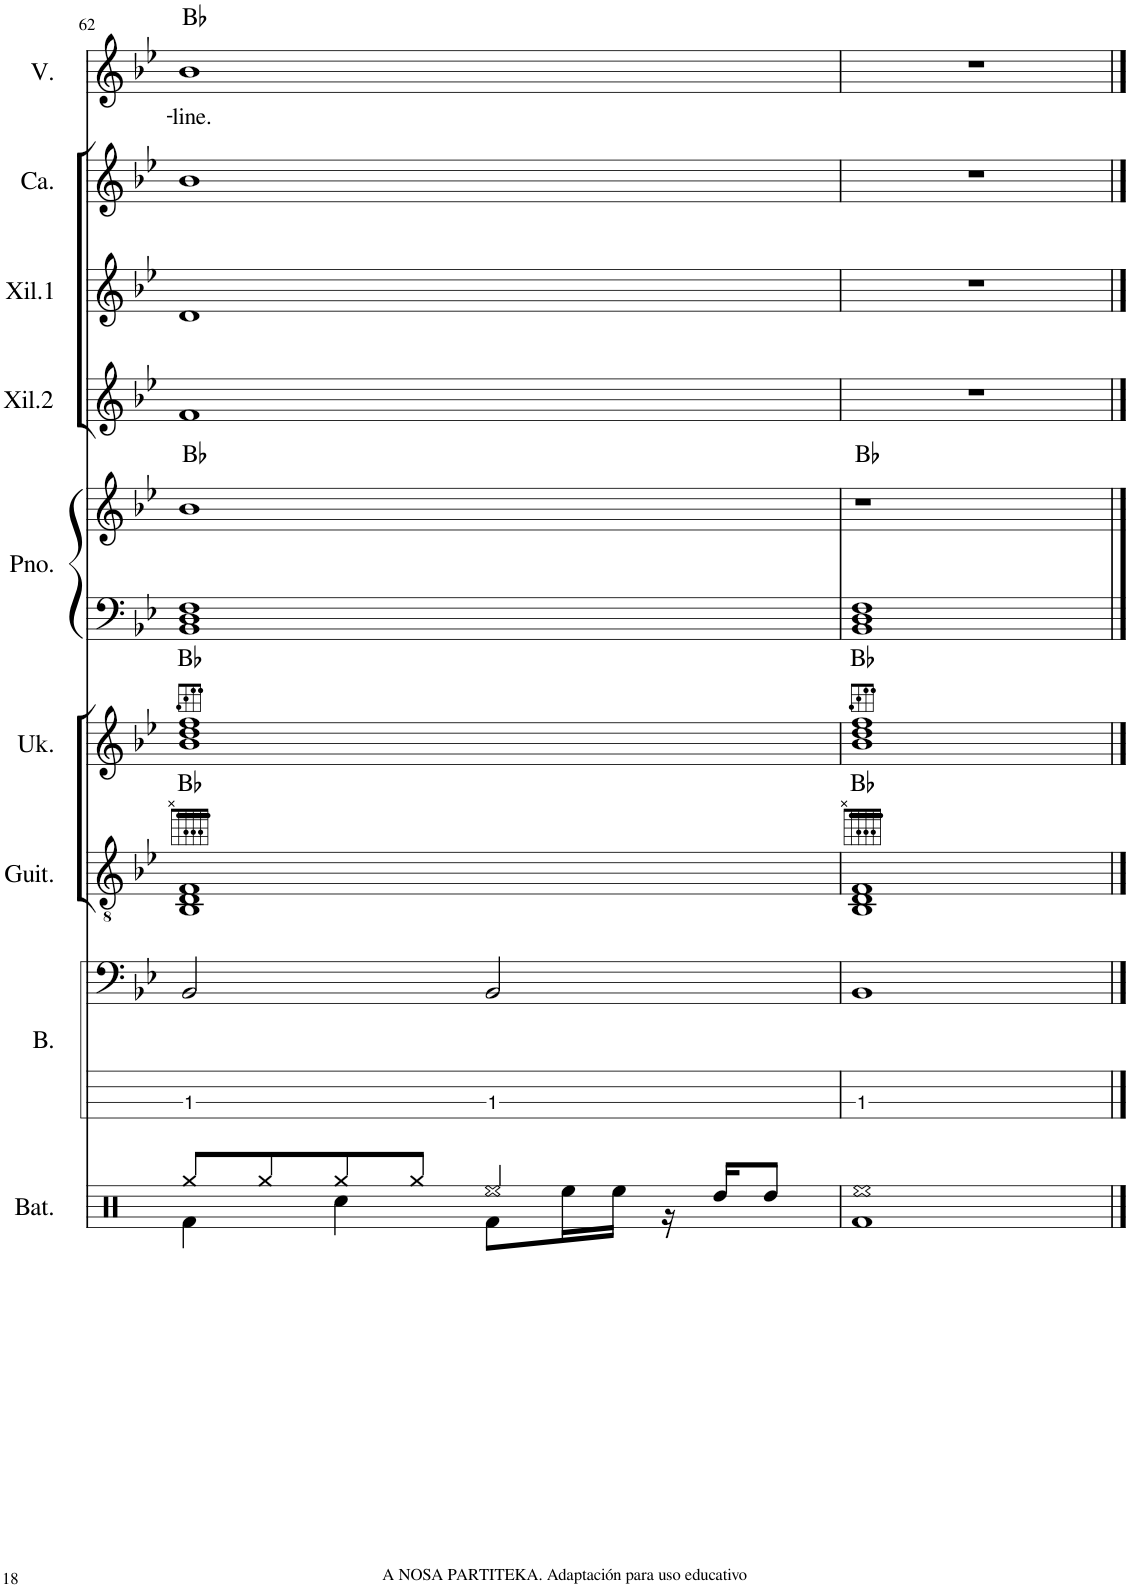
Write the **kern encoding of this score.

**kern	**kern	**kern	**kern	**harte	**kern	**harte	**kern	**kern	**harte	**kern	**kern	**kern	**kern	**text	**harte
*part9	*part8	*part8	*part7	*part7	*part6	*part6	*part5	*part5	*part5	*part4	*part3	*part2	*part1	*part1	*part1
*staff11	*staff10	*staff9	*staff8	*	*staff7	*	*staff6	*staff5	*	*staff4	*staff3	*staff2	*staff1	*staff1	*
*I"Batería	*I"Baixo	*	*I"Guitarra	*	*I"Ukelele	*	*I"Piano	*	*	*I"Xilófono 2	*I"Xilófono 1	*I"Carillón	*I"Voz	*	*
*I'Bat.	*I'B.	*	*I'Guit.	*	*I'Uk.	*	*I'Pno.	*	*	*I'Xil.2	*I'Xil.1	*I'Ca.	*I'V.	*	*
!!LO:PB:g=z
*clefX	*	*clefF4	*clefGv2	*	*clefG2	*	*clefF4	*clefG2	*	*clefG2	*clefG2	*clefG2	*clefG2	*	*
*	*Trd7c12	*Trd7c12	*	*	*	*	*	*	*	*Trd-7c-12	*Trd-7c-12	*Trd-14c-24	*	*	*
*k[b-e-]	*k[b-e-]	*k[b-e-]	*k[b-e-]	*	*k[b-e-]	*	*k[b-e-]	*k[b-e-]	*	*k[b-e-]	*k[b-e-]	*k[b-e-]	*k[b-e-]	*	*
*M4/4	*M4/4	*M4/4	*M4/4	*	*M4/4	*	*M4/4	*M4/4	*	*M4/4	*M4/4	*M4/4	*M4/4	*	*
=62	=62	=62	=62	=62	=62	=62	=62	=62	=62	=62	=62	=62	=62	=62	=62
*^	*	*	*	*	*	*	*	*	*	*	*	*	*	*	*
!	!	!	!	!	!	!	!	!	!	!	!	!	!	!	!LO:LY:b	!
8Rgg/L	4Rf\	2BB-	2BB-/	1BB- 1D 1F	Bb:maj	1b- 1dd 1ff	Bb:maj	1BB- 1D 1F	1b-	Bb:maj	1f	1d	1b-	1b-	-line.	Bb:maj
8Rgg/	.	.	.	.	.	.	.	.	.	.	.	.	.	.	.	.
8Rgg/	4Rcc\	.	.	.	.	.	.	.	.	.	.	.	.	.	.	.
8Rgg/J	.	.	.	.	.	.	.	.	.	.	.	.	.	.	.	.
2Ree/	8Rf\L	2BB-	2BB-/	.	.	.	.	.	.	.	.	.	.	.	.	.
.	16Ree\L	.	.	.	.	.	.	.	.	.	.	.	.	.	.	.
.	16Ree\JJ	.	.	.	.	.	.	.	.	.	.	.	.	.	.	.
.	16r	.	.	.	.	.	.	.	.	.	.	.	.	.	.	.
.	16Rdd/KL	.	.	.	.	.	.	.	.	.	.	.	.	.	.	.
.	8Rdd/J	.	.	.	.	.	.	.	.	.	.	.	.	.	.	.
=63	=63	=63	=63	=63	=63	=63	=63	=63	=63	=63	=63	=63	=63	=63	=63	=63
1Ree	1Rf	1BB-	1BB-	1BB- 1D 1F	Bb:maj	1b- 1dd 1ff	Bb:maj	1BB- 1D 1F	1r	Bb:maj	1r	1r	1r	1r	.	.
*v	*v	*	*	*	*	*	*	*	*	*	*	*	*	*	*	*
==	==	==	==	==	==	==	==	==	==	==	==	==	==	==	==
*-	*-	*-	*-	*-	*-	*-	*-	*-	*-	*-	*-	*-	*-	*-	*-
